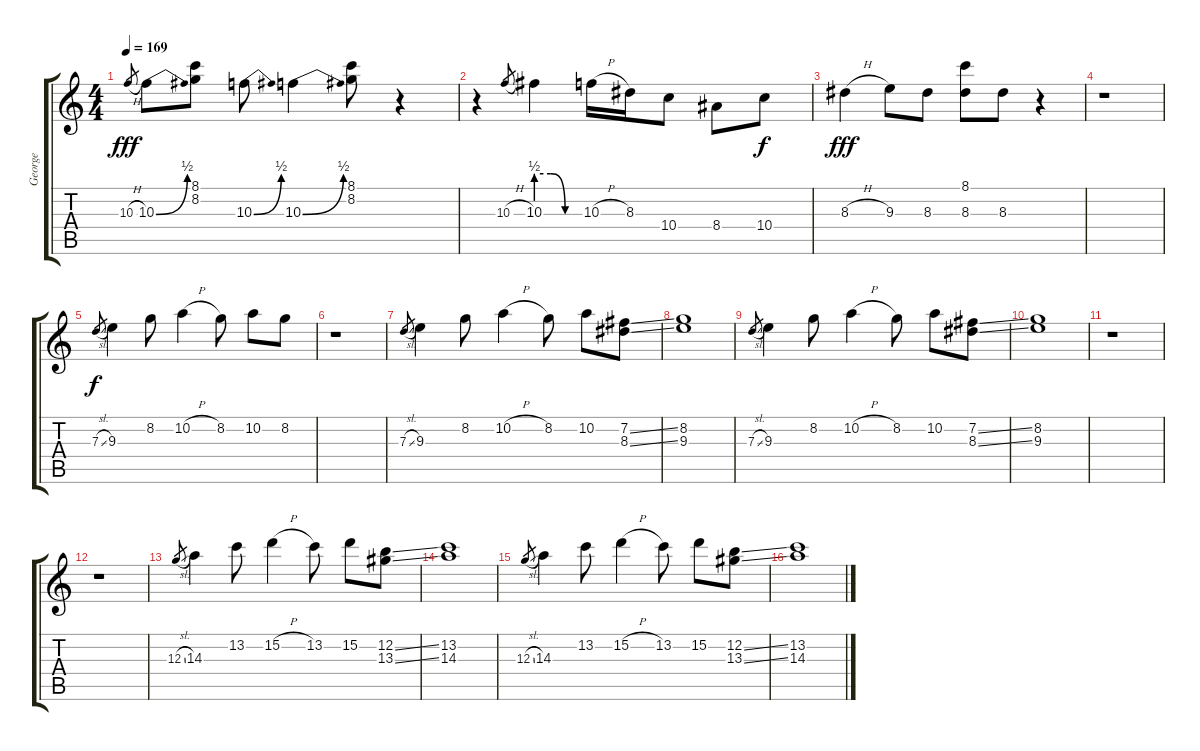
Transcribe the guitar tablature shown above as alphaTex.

\track ("George" "George") {instrument electricguitarclean}
\staff {score tabs}
\tuning (E4 B3 G3 D3 A2 E2) {hide}
\ts (4 4)
\tempo 169
\clef g2
\ks c
10.3{h}.8{gr dy fff} 10.3{be (bend 0 0 60 2)}.8 (8.1 8.2).8 10.3{be (bend 0 0 60 2)}.8 10.3{be (bend 0 0 60 2)}.4 (8.1 8.2).8 r.4 |
r.4 10.3{h}.8{gr} 10.3{be (custom 0 2 20 2 40 0 60 0)}.4 10.3{h}.16 8.3.16 10.4.8 8.4.8 10.4.8{dy f} |
8.3{h}.4{dy fff} 9.3.8 8.3.8 (8.1 8.3).8 8.3.8 r.4 |
r.1 |
7.3{sl}.8{gr dy f} 9.3.4 8.2.8 10.2{h}.4 8.2.8 10.2.8 8.2.8 |
r.1 |
7.3{sl}.8{gr} 9.3.4 8.2.8 10.2{h}.4 8.2.8 10.2.8 (7.2{ss} 8.3{ss}).8 |
(8.2 9.3).1 |
7.3{sl}.8{gr} 9.3.4 8.2.8 10.2{h}.4 8.2.8 10.2.8 (7.2{ss} 8.3{ss}).8 |
(8.2 9.3).1 |
r.1 |
r.1 |
12.3{sl}.8{gr} 14.3.4 13.2.8 15.2{h}.4 13.2.8 15.2.8 (12.2{ss} 13.3{ss}).8 |
(13.2 14.3).1 |
12.3{sl}.8{gr} 14.3.4 13.2.8 15.2{h}.4 13.2.8 15.2.8 (12.2{ss} 13.3{ss}).8 |
(13.2 14.3).1
